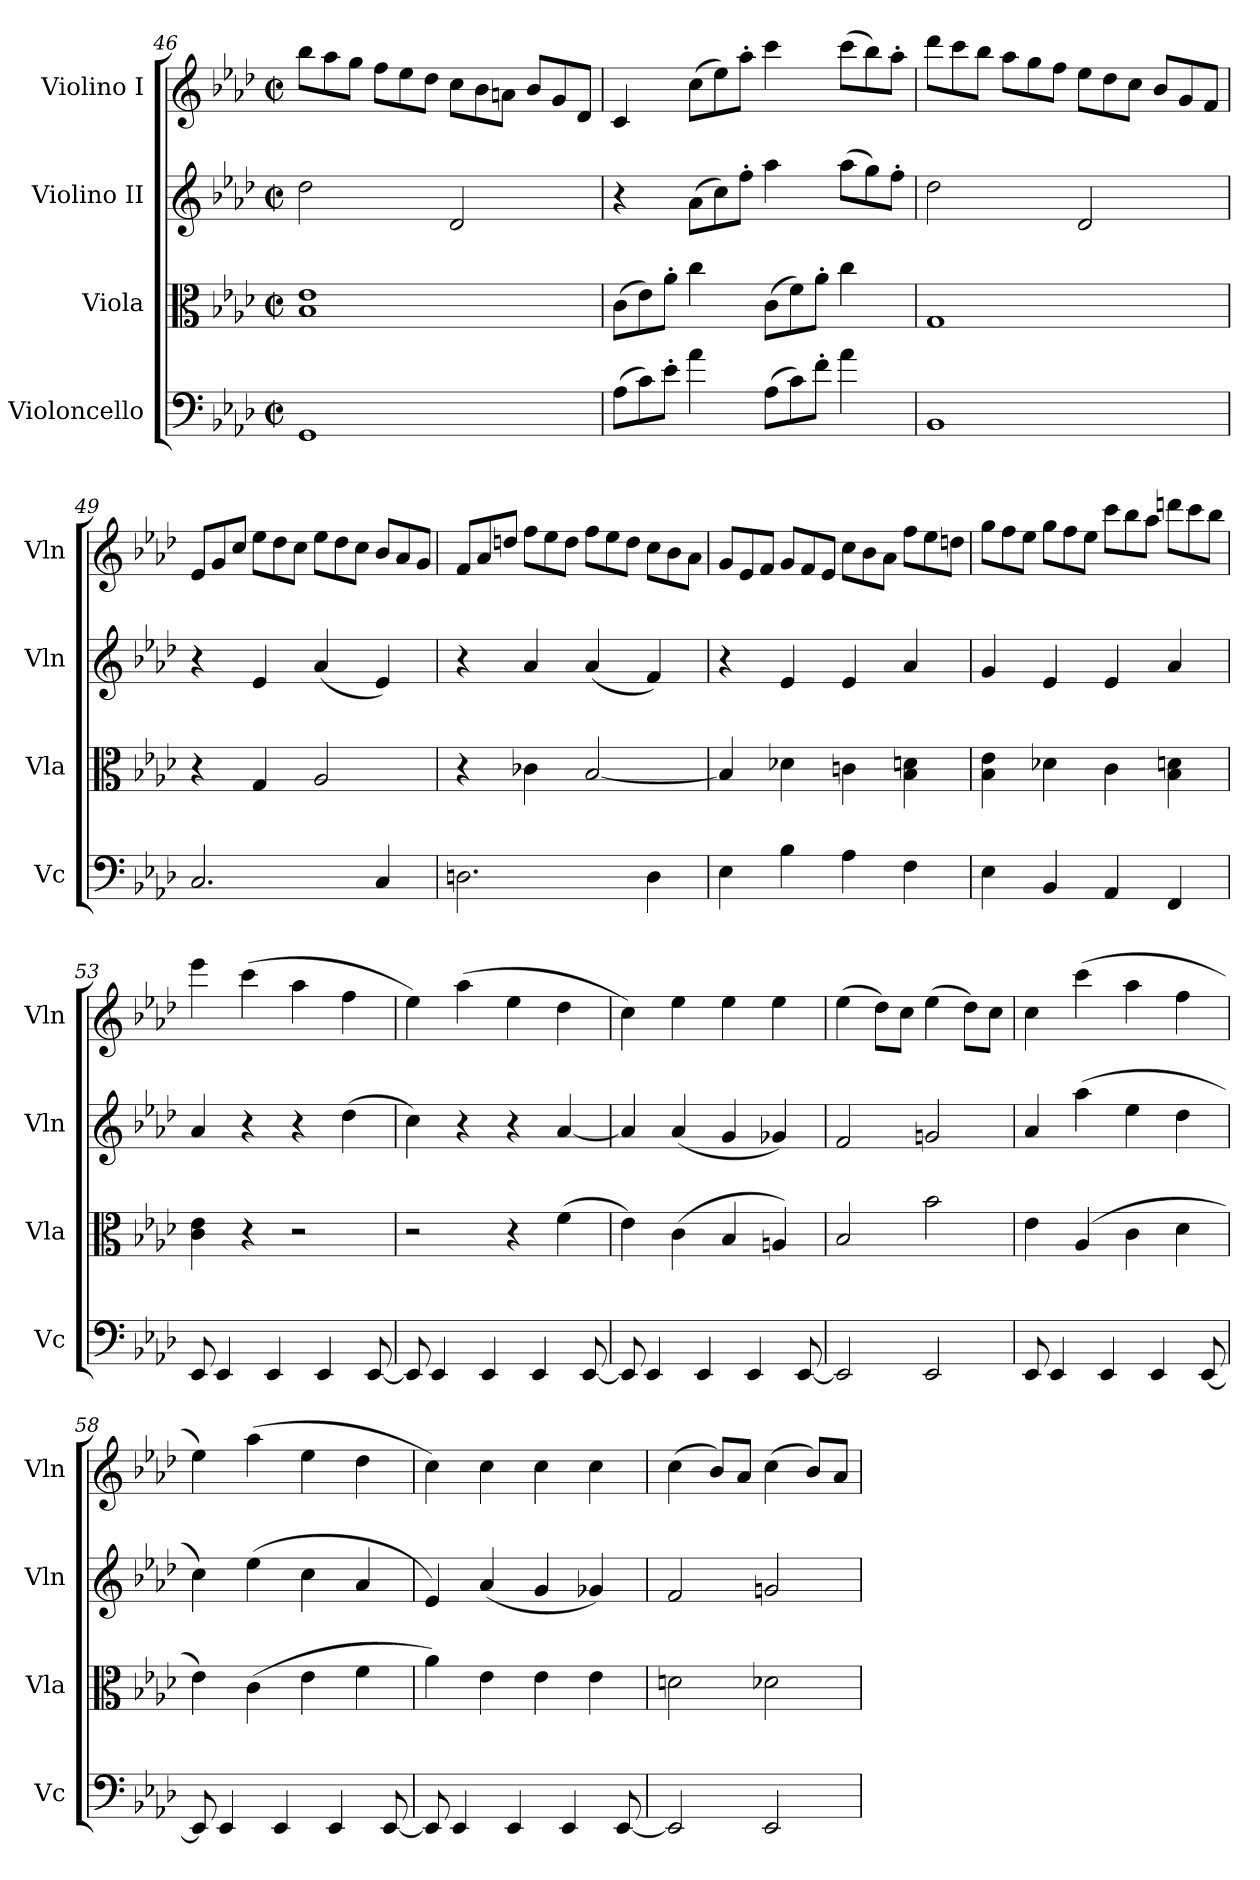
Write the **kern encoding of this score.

**kern	**kern	**kern	**kern
*part4	*part3	*part2	*part1
*staff4	*staff3	*staff2	*staff1
*I"Violoncello	*I"Viola	*I"Violino II	*I"Violino I
*I'Vc	*I'Vla	*I'Vln	*I'Vln
*clefF4	*clefC3	*clefG2	*clefG2
*k[b-e-a-d-]	*k[b-e-a-d-]	*k[b-e-a-d-]	*k[b-e-a-d-]
*M2/2	*M2/2	*M2/2	*M2/2
*met(c|)	*met(c|)	*met(c|)	*met(c|)
*	*	*	*Xtuplet
=46	=46	=46	=46
1GG	1B- 1e-	2dd-\	12bb-\L
.	.	.	12aa-\
.	.	.	12gg\J
.	.	.	12ff\L
.	.	.	12ee-\
.	.	.	12dd-\J
.	.	2d-/	12cc\L
.	.	.	12b-\
.	.	.	12an\J
.	.	.	12b-/L
.	.	.	12g/
.	.	.	12d-/J
=47	=47	=47	=47
*Xtuplet	*Xtuplet	*	*
(12A-\L	(12c\L	4r	4c/
12c\)	12e-\)	.	.
12e-'\J	12a-'\J	.	.
*	*	*Xtuplet	*
4a-\	4cc\	(12a-\L	(12cc\L
.	.	12cc\)	12ee-\)
.	.	12ff'\J	12aa-'\J
(12A-\L	(12c\L	4aa-\	4ccc\
12c\)	12f\)	.	.
12f'\J	12a-'\J	.	.
4a-\	4cc\	(12aa-\L	(12ccc\L
.	.	12gg\)	12bb-\)
.	.	12ff'\J	12aa-'\J
!!LO:LB:g=z
=48	=48	=48	=48
1BB-	1G	2dd-\	12ddd-\L
.	.	.	12ccc\
.	.	.	12bb-\J
.	.	.	12aa-\L
.	.	.	12gg\
.	.	.	12ff\J
.	.	2d-/	12ee-\L
.	.	.	12dd-\
.	.	.	12cc\J
.	.	.	12b-/L
.	.	.	12g/
.	.	.	12f/J
=49	=49	=49	=49
2.C/	4r	4r	12e-/L
.	.	.	12g/
.	.	.	12cc/J
.	4G/	4e-/	12ee-\L
.	.	.	12dd-\
.	.	.	12cc\J
.	2A-/	(4a-/	12ee-\L
.	.	.	12dd-\
.	.	.	12cc\J
4C/	.	4e-/)	12b-/L
.	.	.	12a-/
.	.	.	12g/J
=50	=50	=50	=50
2.Dn\	4r	4r	12f/L
.	.	.	12a-/
.	.	.	12ddn/J
.	4c-X\	4a-/	12ff\L
.	.	.	12ee-\
.	.	.	12dd\J
.	[2B-/	(4a-/	12ff\L
.	.	.	12ee-\
.	.	.	12dd\J
4D\	.	4f/)	12cc\L
.	.	.	12b-\
.	.	.	12a-\J
=51	=51	=51	=51
4E-\	4B-/]	4r	12g/L
.	.	.	12e-/
.	.	.	12f/J
4B-\	4d-X\	4e-/	12g/L
.	.	.	12f/
.	.	.	12e-/J
4A-\	4cn\	4e-/	12cc\L
.	.	.	12b-\
.	.	.	12a-\J
4F\	4B-\ 4dn\	4a-/	12ff\L
.	.	.	12ee-\
.	.	.	12ddn\J
=52	=52	=52	=52
4E-\	4B-\ 4e-\	4g/	12gg\L
.	.	.	12ff\
.	.	.	12ee-\J
4BB-/	4d-X\	4e-/	12gg\L
.	.	.	12ff\
.	.	.	12ee-\J
4AA-/	4c\	4e-/	12ccc\L
.	.	.	12bb-\
.	.	.	12aa-\J
4FF/	4B-\ 4dn\	4a-/	12dddn\L
.	.	.	12ccc\
.	.	.	12bb-\J
!!LO:LB:g=z
=53	=53	=53	=53
8EE-/	4c\ 4e-\	4a-/	4eee-\
4EE-/	.	.	.
.	4r	4r	(4ccc\
4EE-/	.	.	.
.	2r	4r	4aa-\
4EE-/	.	.	.
.	.	(4dd-\	4ff\
[8EE-/	.	.	.
=54	=54	=54	=54
8EE-/]	2r	4cc\)	4ee-\)
4EE-/	.	.	.
.	.	4r	(4aa-\
4EE-/	.	.	.
.	4r	4r	4ee-\
4EE-/	.	.	.
.	(4f\	[4a-/	4dd-\
[8EE-/	.	.	.
=55	=55	=55	=55
8EE-/]	4e-\)	4a-/]	4cc\)
4EE-/	.	.	.
.	(4c\	(4a-/	4ee-\
4EE-/	.	.	.
.	4B-/	4g/	4ee-\
4EE-/	.	.	.
.	4An/)	4g-X/)	4ee-\
[8EE-/	.	.	.
=56	=56	=56	=56
2EE-/]	2B-/	2f/	(4ee-\
.	.	.	8dd-\L)
.	.	.	8cc\J
2EE-/	2b-\	2gn/	(4ee-\
.	.	.	8dd-\L)
.	.	.	8cc\J
=57	=57	=57	=57
8EE-/	4e-\	4a-/	4cc\
4EE-/	.	.	.
.	(4A-/	(4aa-\	(4ccc\
4EE-/	.	.	.
.	4c\	4ee-\	4aa-\
4EE-/	.	.	.
.	4d-\	4dd-\	4ff\
[8EE-/	.	.	.
=58	=58	=58	=58
8EE-/]	4e-\)	4cc\)	4ee-\)
4EE-/	.	.	.
.	(4c\	(4ee-\	(4aa-\
4EE-/	.	.	.
.	4e-\	4cc\	4ee-\
4EE-/	.	.	.
.	4f\	4a-/	4dd-\
[8EE-/	.	.	.
=59	=59	=59	=59
8EE-/]	4a-\)	4e-/)	4cc\)
4EE-/	.	.	.
.	4e-\	(4a-/	4cc\
4EE-/	.	.	.
.	4e-\	4g/	4cc\
4EE-/	.	.	.
.	4e-\	4g-X/)	4cc\
[8EE-/	.	.	.
=60	=60	=60	=60
2EE-/]	2dn\	2f/	(4cc\
.	.	.	8b-/L)
.	.	.	8a-/J
2EE-/	2d-X\	2gn/	(4cc\
.	.	.	8b-/L)
.	.	.	8a-/J
=	=	=	=
*-	*-	*-	*-
